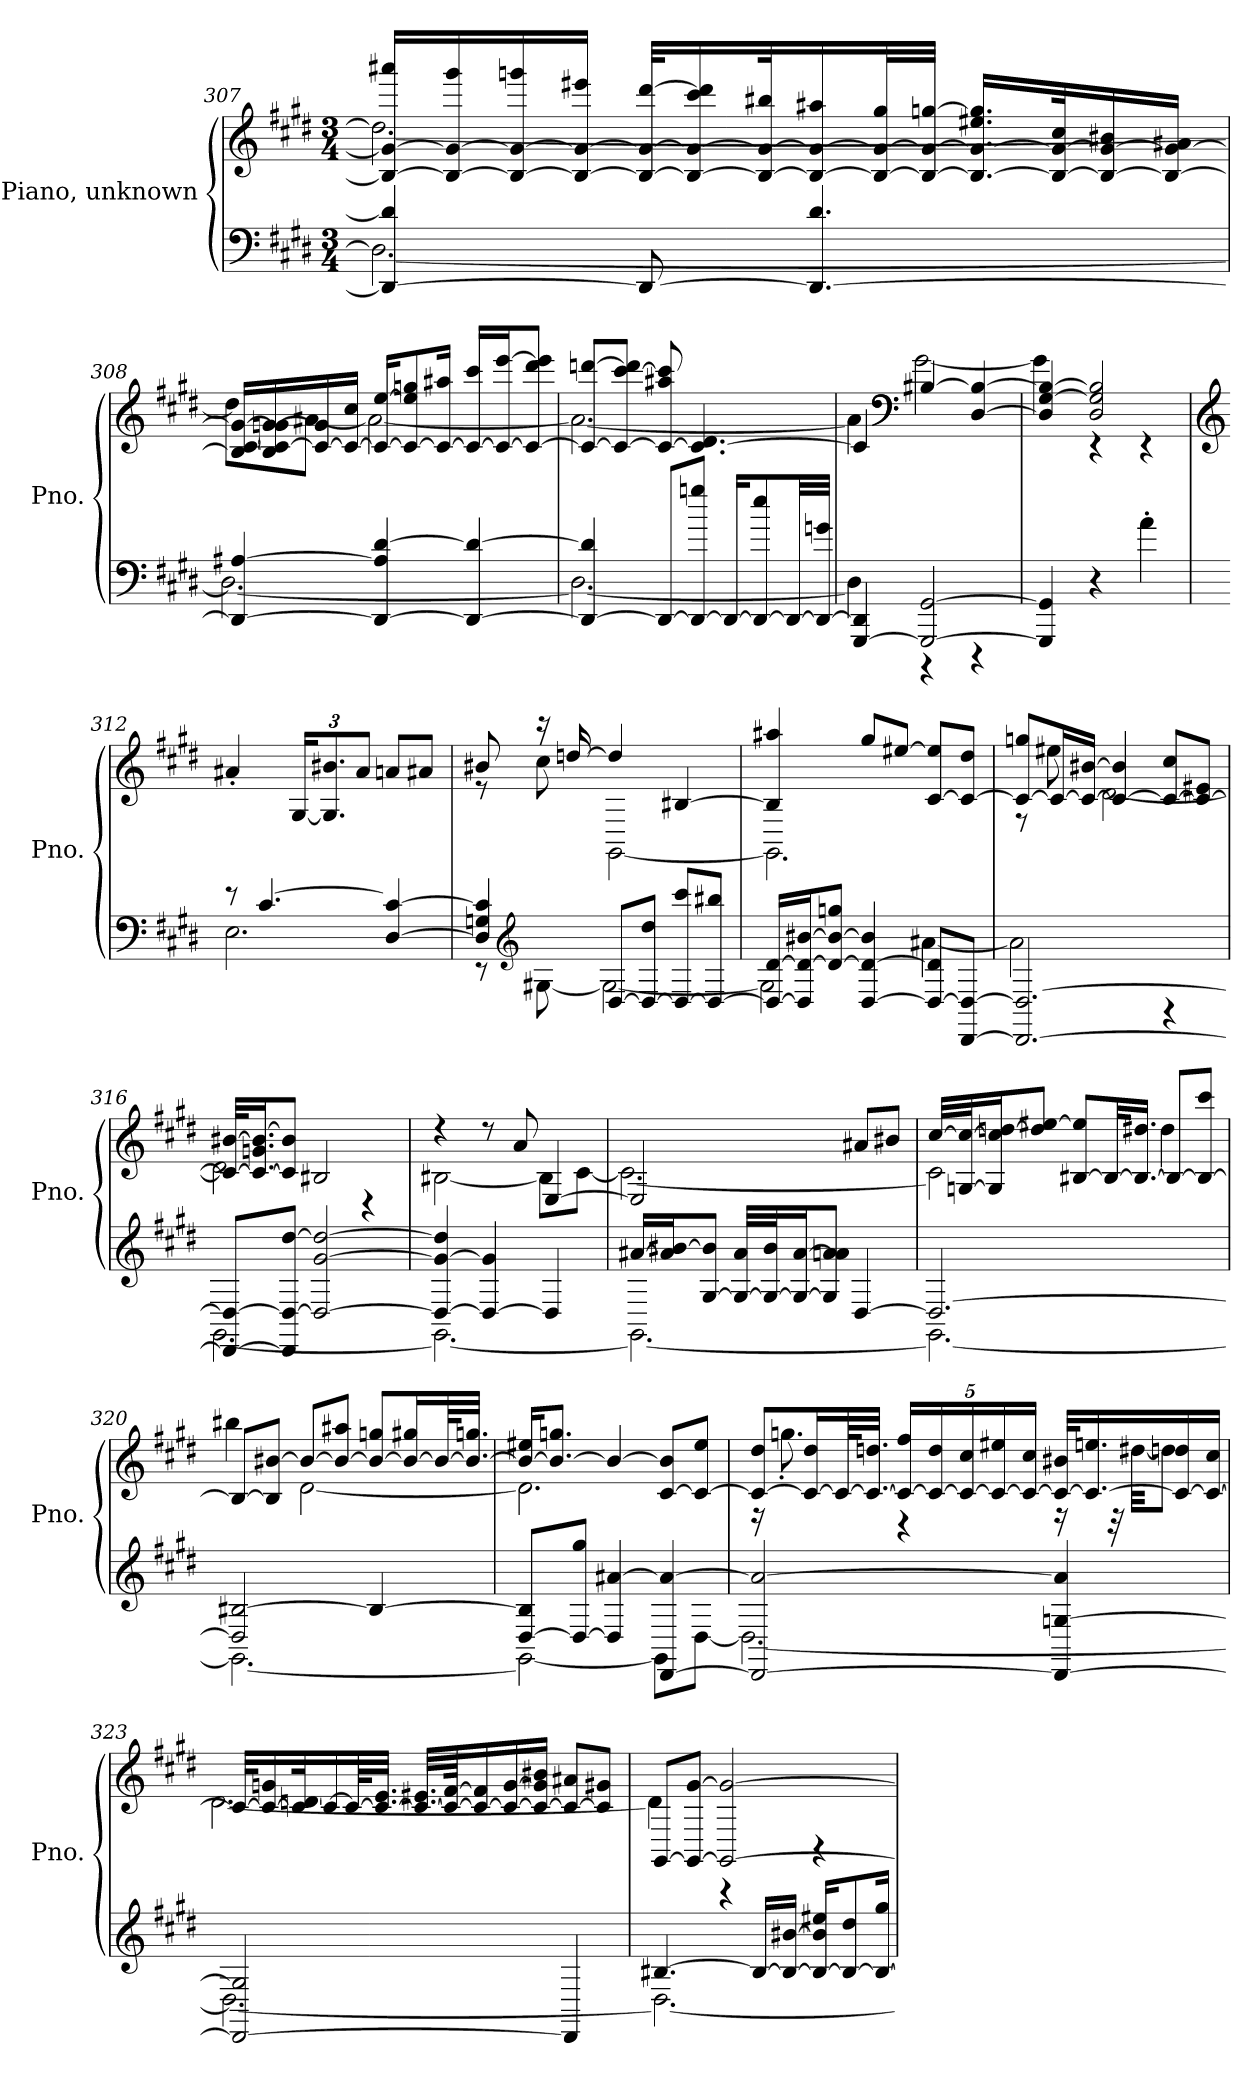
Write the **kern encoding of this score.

**kern	**kern
*part1	*part1
*staff2	*staff1
*I"Piano, unknown	*
*I'Pno.	*
*clefF4	*clefG2
*k[f#c#g#d#]	*k[f#c#g#d#]
*M3/4	*M3/4
=307	=307
*^	*^
4DD#/_ 4d#/]	2.D#\_	16B#/_ 16g#/_ 16aaa#X/LL	2.dd#\_
.	.	16B#/_ 16g#/_ 16ggg#/	.
.	.	16B#/_ 16g#/_ 16gggn/	.
.	.	16B#/_ 16g#/_ 16eee#X/JJ	.
8DD#/_	.	32B#/_ 32g#/_ [32ddd#/KLL	.
.	.	16B#/_ 16g#/_ 16ccc#/ 16ddd#/]	.
.	.	32B#/_ 32g#/_ 32bb#X/K	.
4.DD#/_ 4.d#/	.	16B#/_ 16g#/_ 16aa#X/	.
.	.	32B#/_ 32g#/_ 32gg#/L	.
.	.	32B#/_ 32g#/_ [32ggn/JJJ	.
.	.	16.B#/_ 16.g#/_ 16.ee#X/ 16.gg/]LL	.
.	.	32B#/_ 32g#/_ 32cc#/K	.
.	.	16B#/_ 16g#/_ 16b#X/	.
.	.	16B#/_ 16g#/_ 16a#X/JJ	.
!!LO:LB:g=z	!!
=308	=308	=308	=308
4DD#/_ [4A#X/	2.D#\_	16B#/_ [16c#/ 16g#/_LL	8dd#\L]
.	.	16B#/] 16c#/_ [16gn/ 16g#/]	.
.	.	16c#/_ 16g/]	[8a#X\J
.	.	16c#/_ 16cc#/JJ	.
4DD#/_ 4A#/] [4d#/	.	16c#/_ [16ee/KL	2a#\_
.	.	8c#/_ 8ee/] 8ggn/	.
.	.	16c#/_ 16aa#X/Jk	.
4DD#/_ 4d#/_	.	16c#/_ 16ccc#/LL	.
.	.	16c#/_ [16eee/J	.
.	.	8c#/_ 8ddd#/ 8eee/]J	.
=309	=309	=309	=309
4DD#/_ 4d#/]	2.D#\_	8c#/_ [8dddn/L	2.a#\_
.	.	8c#/_ [8ccc#/ 8ddd/]J	.
8DD#/L_	.	8c#/_ 8aa#X/ 8ccc#/]	.
8DD#/_ 8ggn/J	.	4.c#/_ 4.d#/	.
16DD#/KL_	.	.	.
8DD#/_ 8ee/	.	.	.
32DD#/LL_	.	.	.
32DD#/_ 32gn/JJJ	.	.	.
=310	=310	=310	=310
[4GGG#/ 4DD#/]	4D#\]	4c#/]	4a#\]
*	*	*clefF4	*
2GGG#/_ [2GG#/	4r	[4B#X/	[2g#\
.	4r	[4D#/ 4B#/_	.
*v	*v	*	*
!!LO:LB:g=z	!!
=311	=311	=311
4GGG#/] 4GG#/]	4D#/] [4G#/ 4B#/_	4g#\]
4r	2D#/ 2G#/] 2B#/]	4r
4a'\	.	4r
*	*v	*v
=312	=312
*	*clefG2
*^	*
8r	2.E\	4a#X'/
[4.c#/	.	.
*	*	*Xbrackettup
.	.	[24G#/KL
.	.	12.G#/] 12.b#X/
.	.	12a#/J
[4D#/ 4c#/_	.	8an/L
.	.	8a#X/J
=313	=313	=313
*	*	*^
4D#/] 4Gn/ 4c#/]	8r	8b#X/	8r
*clefG2	*	*	*
.	[8G#X\	16r	8cc#\
.	.	[16ddn/	.
[8D#/L	2G#\_	4dd/]	[2GG#\
8D#/_ 8dd#/J	.	.	.
8D#/_ 8ccc#/L	.	[4B#X/	.
8D#/_ 8bb#X/J	.	.	.
!!LO:LB:g=z	!!
=314	=314	=314	=314
16D#/_ [16d#/LL	2G#\]	4B#/] 4aa#X/	2.GG#\]
16D#/] 16d#/_ [16b#X/J	.	.	.
8d#/_ 8b#/_ 8ggn/J	.	.	.
[4D#/ 4d#/_ 4b#/]	.	8gg#/L	.
.	.	[8ee#X/J	.
8D#/_ 8d#/]L	[4a#X\	[8c#/ 8ee#/]L	.
[8DD#/ 8D#/_J	.	8c#/_ 8dd#/J	.
=315	=315	=315	=315
2.DD#/_ 2.D#/_	2a#\]	8c#/_ 8ggn/L	8r
.	.	16c#/L_	8ee#X\
.	.	16c#/_ [16b#X/JJ	.
.	.	4c#/_ 4b#/]	[2d#\
.	4r	8c#/_ 8cc#/L	.
.	.	8c#/_ 8e#X/J	.
=316	=316	=316	=316
8DD#/_ 8D#/_L	[2.GG#\	32c#/_ [32b#X/KLL	2d#\]
.	.	16.c#/_ 16.gn/ 16.b#/_J	.
8DD#/] 8D#/_ [8dd#/J	.	8c#/] 8b#/]J	.
2D#/_ [2g#/ 2dd#/_	.	2B#X/	.
.	.	.	4r
!!LO:LB:g=z	!!
=317	=317	=317	=317
4D#/_ 4g#/_ 4dd#/]	2.GG#\_	4r	[2B#X\
4D#/_ 4g#/]	.	8r	.
.	.	8a/	.
4D#/]	.	[4E/	8B#\L]
.	.	.	[8c#\J
=318	=318	=318	=318
[16a#X/LL	2.GG#\_	2E/]	2.c#\_
16a#/] [16b#X/J	.	.	.
[8G#/ 8b#/]J	.	.	.
32G#/_ 32a#/LLL	.	.	.
32G#/_ 32b#/J	.	.	.
16G#/_ [16a#/J	.	.	.
8G#/] 8an/ 8a#/]J	.	.	.
[4D#/	.	8a#X/L	.
.	.	8b#X/J	.
=319	=319	=319	=319
2.D#/_	2.GG#\_	[32cc#/LLL	2c#\]
.	.	[32Gn/ 32cc#/_J	.
.	.	16G/] 16cc#/] [16ddn/J	.
.	.	8dd/] [8ee#X/J	.
.	.	[8B#X/ 8ee#/]L	.
.	.	32B#/KL_	.
.	.	16.B#/_ 16.dd#X/JJ	.
.	.	8B#/L_	4dd#\
.	.	8B#/_ 8ccc#/J	.
!!LO:PB:g=z	!!
=320	=320	=320	=320
2D#/] [2B#X/	2.GG#\_	8B#/L_	4bb#X\
.	.	8B#/] [8b#X/J	.
.	.	8b#/L_	[2d#\
.	.	8b#/_ 8aa#X/J	.
4B#/_	.	8b#/_ 8ggn/L	.
.	.	16b#/_ 16gg#X/L	.
.	.	64b#/KL_	.
.	.	32.b#/_ 32.ggn/JJJ	.
=321	=321	=321	=321
[8D#/ 8B#/]L	2GG#\_	16b#/_ 16ee#X/KL	2.d#\]
.	.	8.b#/_ 8.ggn/J	.
8D#/_ 8gg#/J	.	.	.
4D#/] [4a#X/	.	4b#/_	.
[4DD#/ 4a#/_	8GG#\L]	[8c#/ 8b#/]L	.
.	[8D#\J	8c#/_ 8ee#/J	.
!!LO:LB:g=z	!!
=322	=322	=322	=322
2DD#/_ 2a#/_	2.D#\_	8c#/_ 8dd#/L	16r
.	.	.	8.ggn'\
.	.	16c#/_ 16dd#/L	.
.	.	64c#/KL_	.
.	.	32.c#/_ 32.ddn/JJJ	.
.	.	20c#/_ 20ff#/LL	4r
.	.	20c#/_ 20dd/	.
.	.	20c#/_ 20cc#/	.
.	.	20c#/_ 20ee#X/	.
.	.	20c#/_ 20cc#/JJ	.
4DD#/_ [4Gn/ 4a#/]	.	32c#/_ 32b#X/KLL	16r
.	.	16.c#/_ 16.een/	.
.	.	.	32r
.	.	.	[32dd#X\KKL
.	.	16c#/_ 16ddn/	8dd#\J]
.	.	16c#/_ 16cc#/JJ	.
!!LO:LB:g=z	!!
=323	=323	=323	=323
2DD#/_ 2G/]	2.D#\_	32c#/KLL_	[2.d#\
.	.	16c#/_ 16gn/	.
.	.	32c#/_ 32dn/K	.
.	.	16c#/_	.
.	.	64c#/KL_	.
.	.	32.c#/_ 32.e/JJJ	.
.	.	32.c#/_ 32.e#X/LLL	.
.	.	64c#/_ [64f#/JK	.
.	.	16c#/_ 16f#/]	.
.	.	16c#/_ [16g/	.
.	.	16c#/_ 16g/] 16b#X/JJ	.
4DD#/]	.	8c#/_ 8a#X/L	.
.	.	8c#/] 8g#X/J	.
=324	=324	=324	=324
[4.B#X/	2.D#\_	[8GG#/L	4d#\]
.	.	8GG#/_ [8g#/J	.
.	.	2GG#/_ 2g#/_	4r
16B#/LL_	.	.	.
16B#/_ [16b#X/JJ	.	.	.
16B#/_ 16b#/] 16ee#X/KL	.	.	4r
8B#/_ 8dd#/	.	.	.
16B#/_ 16gg#/Jk	.	.	.
*v	*v	*	*
*	*v	*v
=	=
*-	*-
